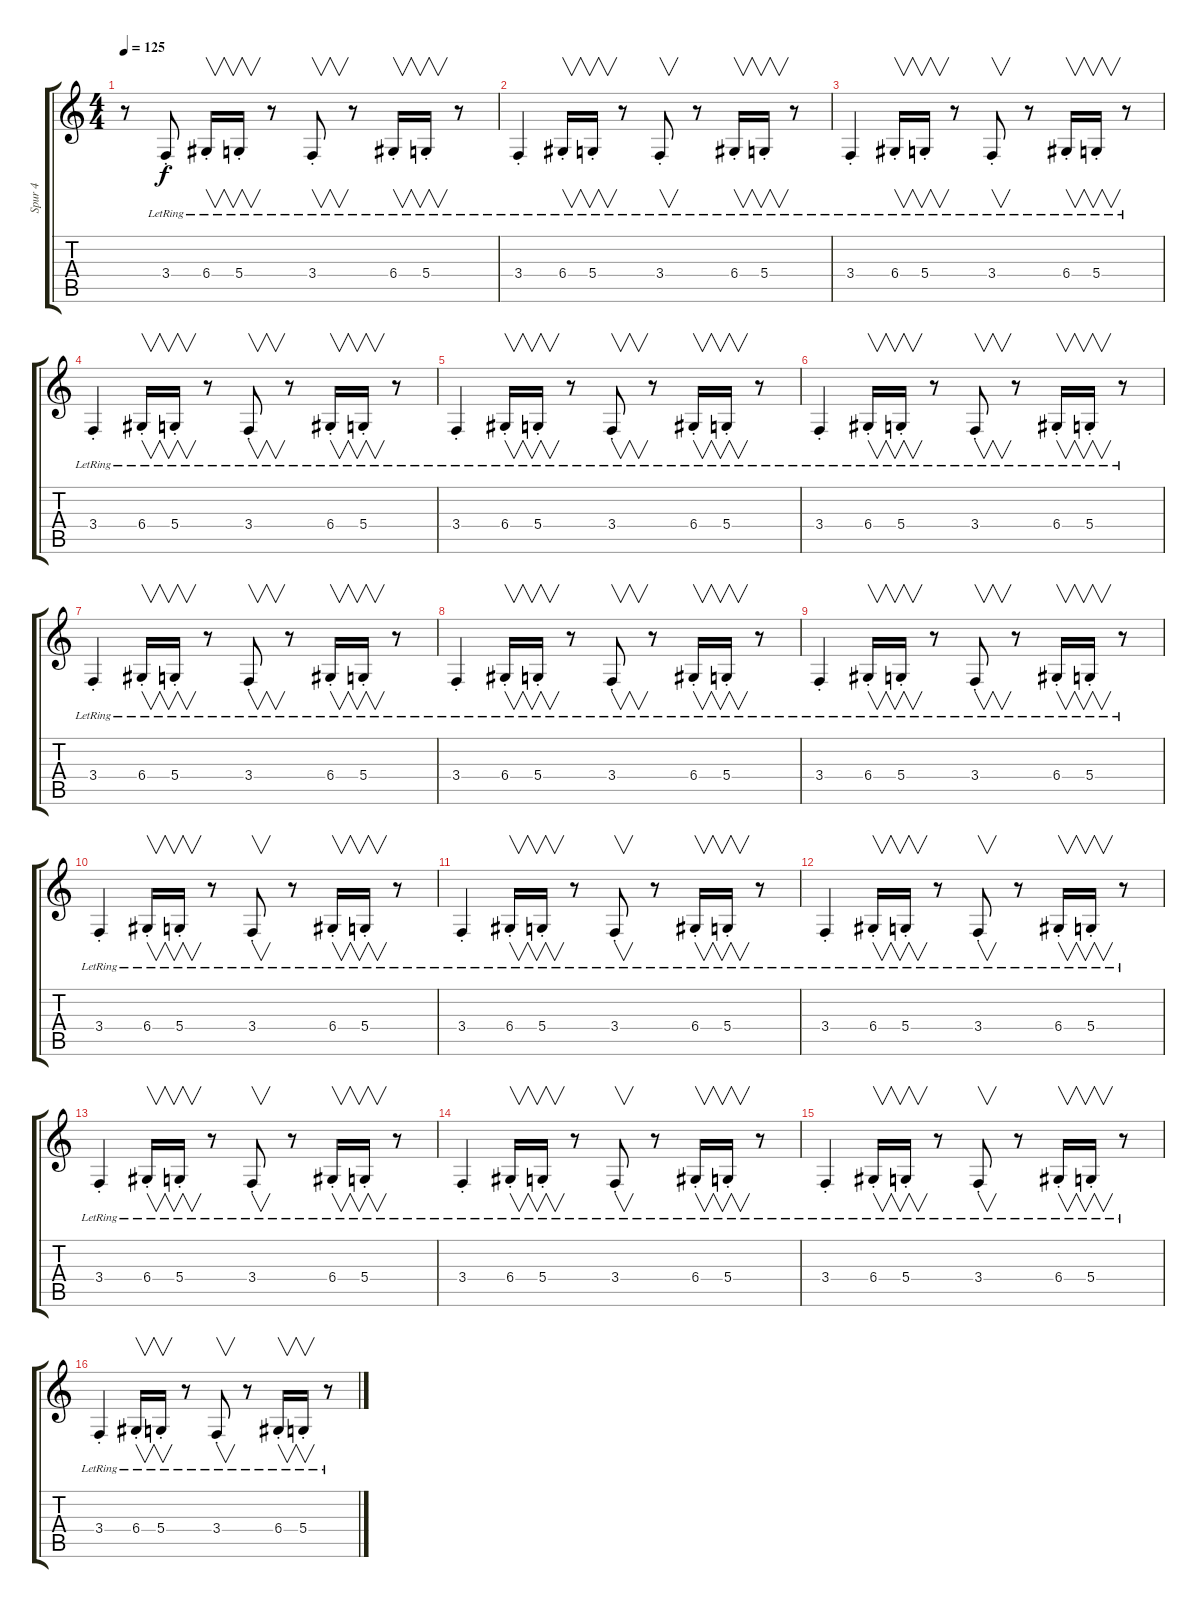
\track ("Spur 4" "Spur 4") {instrument electricpiano1}
\staff {score tabs}
\tuning (E4 B3 G3 D3 A2 E2) {hide}
\ts (4 4)
\tempo 125
\clef g2
\ks c
r.8{dy f} 3.4{st lr}.8 6.4{st lr}.16{v} 5.4{st lr}.16{v} r.8 3.4{st lr}.8{v} r.8 6.4{st lr}.16{v} 5.4{st lr}.16{v} r.8 |
3.4{st lr}.4 6.4{st lr}.16{v} 5.4{st lr}.16{v} r.8 3.4{st lr}.8{v} r.8 6.4{st lr}.16{v} 5.4{st lr}.16{v} r.8 |
3.4{st lr}.4 6.4{st lr}.16{v} 5.4{st lr}.16{v} r.8 3.4{st lr}.8{v} r.8 6.4{st lr}.16{v} 5.4{st lr}.16{v} r.8 |
3.4{st lr}.4 6.4{st lr}.16{v} 5.4{st lr}.16{v} r.8 3.4{st lr}.8{v} r.8 6.4{st lr}.16{v} 5.4{st lr}.16{v} r.8 |
3.4{st lr}.4 6.4{st lr}.16{v} 5.4{st lr}.16{v} r.8 3.4{st lr}.8{v} r.8 6.4{st lr}.16{v} 5.4{st lr}.16{v} r.8 |
3.4{st lr}.4 6.4{st lr}.16{v} 5.4{st lr}.16{v} r.8 3.4{st lr}.8{v} r.8 6.4{st lr}.16{v} 5.4{st lr}.16{v} r.8 |
3.4{st lr}.4 6.4{st lr}.16{v} 5.4{st lr}.16{v} r.8 3.4{st lr}.8{v} r.8 6.4{st lr}.16{v} 5.4{st lr}.16{v} r.8 |
3.4{st lr}.4 6.4{st lr}.16{v} 5.4{st lr}.16{v} r.8 3.4{st lr}.8{v} r.8 6.4{st lr}.16{v} 5.4{st lr}.16{v} r.8 |
3.4{st lr}.4 6.4{st lr}.16{v} 5.4{st lr}.16{v} r.8 3.4{st lr}.8{v} r.8 6.4{st lr}.16{v} 5.4{st lr}.16{v} r.8 |
3.4{st lr}.4 6.4{st lr}.16{v} 5.4{st lr}.16{v} r.8 3.4{st lr}.8{v} r.8 6.4{st lr}.16{v} 5.4{st lr}.16{v} r.8 |
3.4{st lr}.4 6.4{st lr}.16{v} 5.4{st lr}.16{v} r.8 3.4{st lr}.8{v} r.8 6.4{st lr}.16{v} 5.4{st lr}.16{v} r.8 |
3.4{st lr}.4 6.4{st lr}.16{v} 5.4{st lr}.16{v} r.8 3.4{st lr}.8{v} r.8 6.4{st lr}.16{v} 5.4{st lr}.16{v} r.8 |
3.4{st lr}.4 6.4{st lr}.16{v} 5.4{st lr}.16{v} r.8 3.4{st lr}.8{v} r.8 6.4{st lr}.16{v} 5.4{st lr}.16{v} r.8 |
3.4{st lr}.4 6.4{st lr}.16{v} 5.4{st lr}.16{v} r.8 3.4{st lr}.8{v} r.8 6.4{st lr}.16{v} 5.4{st lr}.16{v} r.8 |
3.4{st lr}.4 6.4{st lr}.16{v} 5.4{st lr}.16{v} r.8 3.4{st lr}.8{v} r.8 6.4{st lr}.16{v} 5.4{st lr}.16{v} r.8 |
3.4{st lr}.4 6.4{st lr}.16{v} 5.4{st lr}.16{v} r.8 3.4{st lr}.8{v} r.8 6.4{st lr}.16{v} 5.4{st lr}.16{v} r.8
